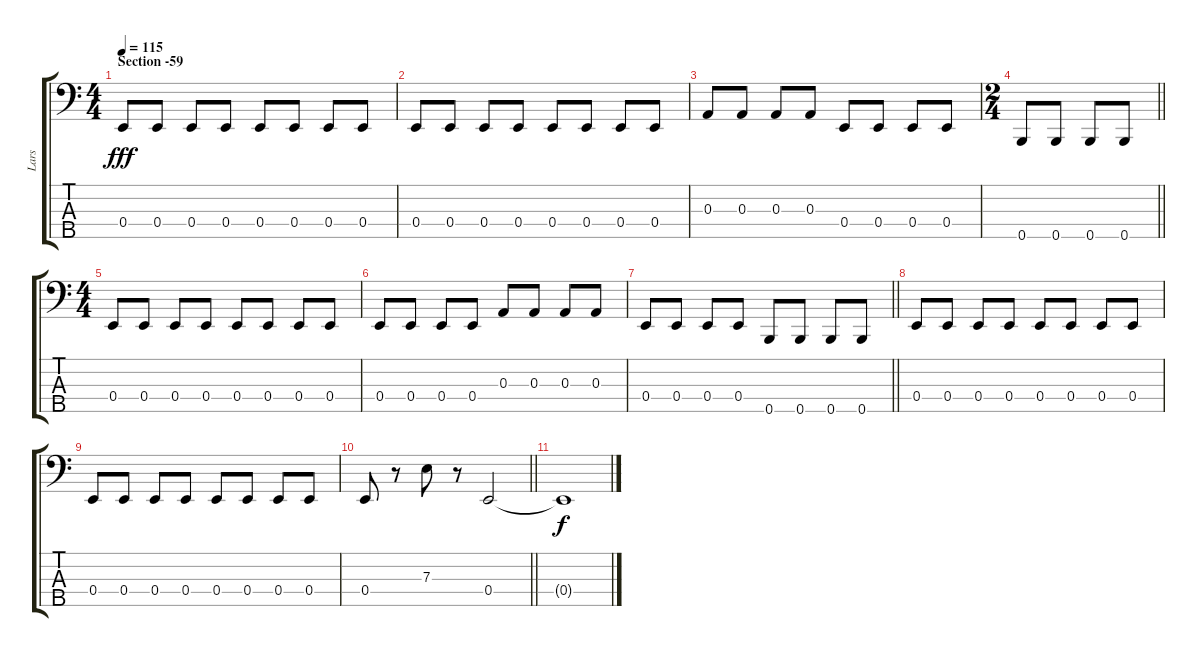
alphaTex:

\track ("Lars" "Lars") {instrument electricbassfinger}
\staff {score tabs}
\tuning (Gb2 D2 A1 E1 B0) {hide}
\ts (4 4)
\section ("" "Section -59")
\tempo 115
\clef f4
\ks c
0.4.8{dy fff} 0.4.8 0.4.8 0.4.8 0.4.8 0.4.8 0.4.8 0.4.8 |
0.4.8 0.4.8 0.4.8 0.4.8 0.4.8 0.4.8 0.4.8 0.4.8 |
0.3.8 0.3.8 0.3.8 0.3.8 0.4.8 0.4.8 0.4.8 0.4.8 |
\ts (2 4)
\barLineRight lightlight
0.5.8 0.5.8 0.5.8 0.5.8 |
\ts (4 4)
0.4.8 0.4.8 0.4.8 0.4.8 0.4.8 0.4.8 0.4.8 0.4.8 |
0.4.8 0.4.8 0.4.8 0.4.8 0.3.8 0.3.8 0.3.8 0.3.8 |
\barLineRight lightlight
0.4.8 0.4.8 0.4.8 0.4.8 0.5.8 0.5.8 0.5.8 0.5.8 |
0.4.8 0.4.8 0.4.8 0.4.8 0.4.8 0.4.8 0.4.8 0.4.8 |
0.4.8 0.4.8 0.4.8 0.4.8 0.4.8 0.4.8 0.4.8 0.4.8 |
\barLineRight lightlight
0.4.8 r.8 7.3.8 r.8 0.4.2 |
0.4{t}.1{dy f}
